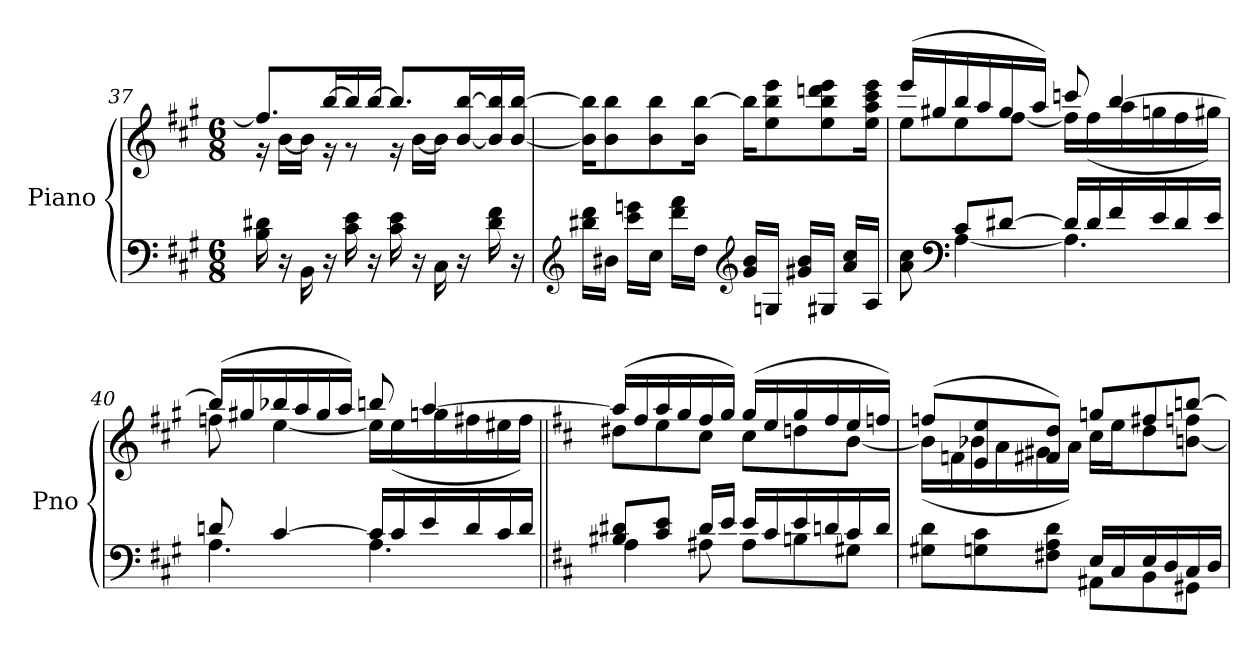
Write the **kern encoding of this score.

**kern	**kern	**dynam
*part1	*part1	*part1
*staff2	*staff1	*staff1/2
*I"Piano	*	*
*I'Pno	*	*
*clefF4	*clefG2	*
*k[f#c#g#]	*k[f#c#g#]	*
*M6/8	*M6/8	*
=37	=37	=37
*^	*^	*
16ryy	16B\ 16d#X\	8.ff#/L]	16r	.
16r	16ryy	.	[16b\LL	.
16ryy	16BB\	.	16b\JJ]	.
16r	16ryy	[16bb/L	16r	.
16ryy	16c#\ 16e\	16bb/]	8r	.
16r	16ryy	[16bb/JJ	.	.
16ryy	16c#\ 16e\	8.bb/L]	16r	.
16r	16ryy	.	[16b\LL	.
16ryy	16C#\	.	16b\JJ]	.
16r	16ryy	[16b/ [16bb/L	8.ryy	.
16ryy	16d#\ 16f#\	16b/] 16bb/]	.	.
16r	16ryy	[16b/ [16bb/JJ	.	.
*	*	*v	*v	*
=38	=38	=38	=38
!	!	!	!LO:DY:b
*v	*v	*	*
16d#X\ 16f#\LL	16b\] 16bb\]KL	other-dynamics
16D#X\JJ	8b\ 8bb\	.
16e\ 16gn\LL	.	.
16E\JJ	8b\ 8bb\	.
16f#\ 16a\LL	.	.
16F#\JJ	16b\ [16bb\Jk	.
*clefG2	*	*
16g/ 16b/LL	16bb\KL]	.
16Gn/JJ	8ee\ 8bb\ 8eee\	.
16g#X/ 16b/LL	.	.
16G#X/JJ	8ee\ 8bb\ 8dddn\ 8eee\	.
16a/ 16cc#/LL	.	.
16A/JJ	16ee\ 16aa\ 16ccc#\ 16eee\Jk	.
!!LO:LB:g=z
=39	=39	=39
*^	*^	*
!	!	!	!	!LO:DY:b
!	!	!	!	!LO:DY:n=1:b
8a\ 8cc#\	8ryy	(16eee/LL	8ee\L	p other-dynamics
.	.	16gg#X/	.	.
*clefF4	*	*	*	*
8c#/L	[4A\	16bb/	8ee\	.
.	.	16aa/	.	.
[8d#X/J	.	16gg#/	[8ff#\J	.
.	.	16aa/JJ)	.	.
16d#/LL]	4.A\]	8cccn/	16ff#\LL]	.
16d#/	.	.	(16ff#\	.
16f#/	.	[4bb/	16aa\	.
16e/	.	.	16ggn\	.
16d#/	.	.	16ff#\	.
16e/JJ	.	.	16gg#X\JJ)	.
=40	=40	=40	=40	=40
8dn/	4.A\	(16bb/LL]	8ffn\	.
.	.	16gg#X/	.	.
[4c#/	.	16bb-X/	[4ee\	.
.	.	16aa/	.	.
.	.	16gg#/	.	.
.	.	16aa/JJ)	.	.
16c#/LL]	4.A\	8bbn/	16ee\LL]	.
16c#/	.	.	(16ee\	.
16e/	.	[4aa/	16ggn\	.
16d/	.	.	16ff#X\	.
16c#/	.	.	16ee#X\	.
16d/JJ	.	.	16ff#\JJ)	.
!!LO:LB:g=z	!!
=41||	=41||	=41||	=41||	=41||
*k[f#c#]	*	*k[f#c#]	*	*
8B#X/ 8d#X/L	4A\	(16aa/LL]	8dd#X\L	.
.	.	16ff#/	.	.
8c#/ 8e/J	.	16aa/	8ee\	.
.	.	16gg/	.	.
16d#/LL	8A#X\	16ff#/	8cc#\J	.
16e/JJ	.	16gg/JJ)	.	.
!	!	!	!	!LO:DY:b
16e/LL	8A#\L	(16gg/LL	8cc#\L	other-dynamics
16c#/	.	16ee/	.	.
16e/	8Bn\	16gg/	8ddn\	.
16dn/	.	16ff#/	.	.
16c#/	8G#X\J	16ee/	[8b\J	.
16d/JJ	.	16ffn/JJ)	.	.
=42	=42	=42	=42	=42
8G#X\ 8d\L	4.ryy	(8ffn/L	(16b\LL]	.
.	.	.	16fn\	.
8Gn\ 8c#\	.	8e/ 8ee/	16b-X\	.
.	.	.	16a\	.
8F#X\ 8A\ 8d\J	.	8f#X/ 8dd/J)	16g#X\	.
.	.	.	16a\JJ)	.
16E/LL	8AA#X\L	8ggn/L	16cc#\LL	.
16C#/	.	.	16ee\J	.
16E/	8BB\	8ff#X/	8dd\	.
16D/	.	.	.	.
16C#/	8GG#X\J	[8bbn/J	[8bn\ 8ffn\J	.
16D/JJ	.	.	.	.
*v	*v	*	*	*
*	*v	*v	*
=	=	=
*-	*-	*-
